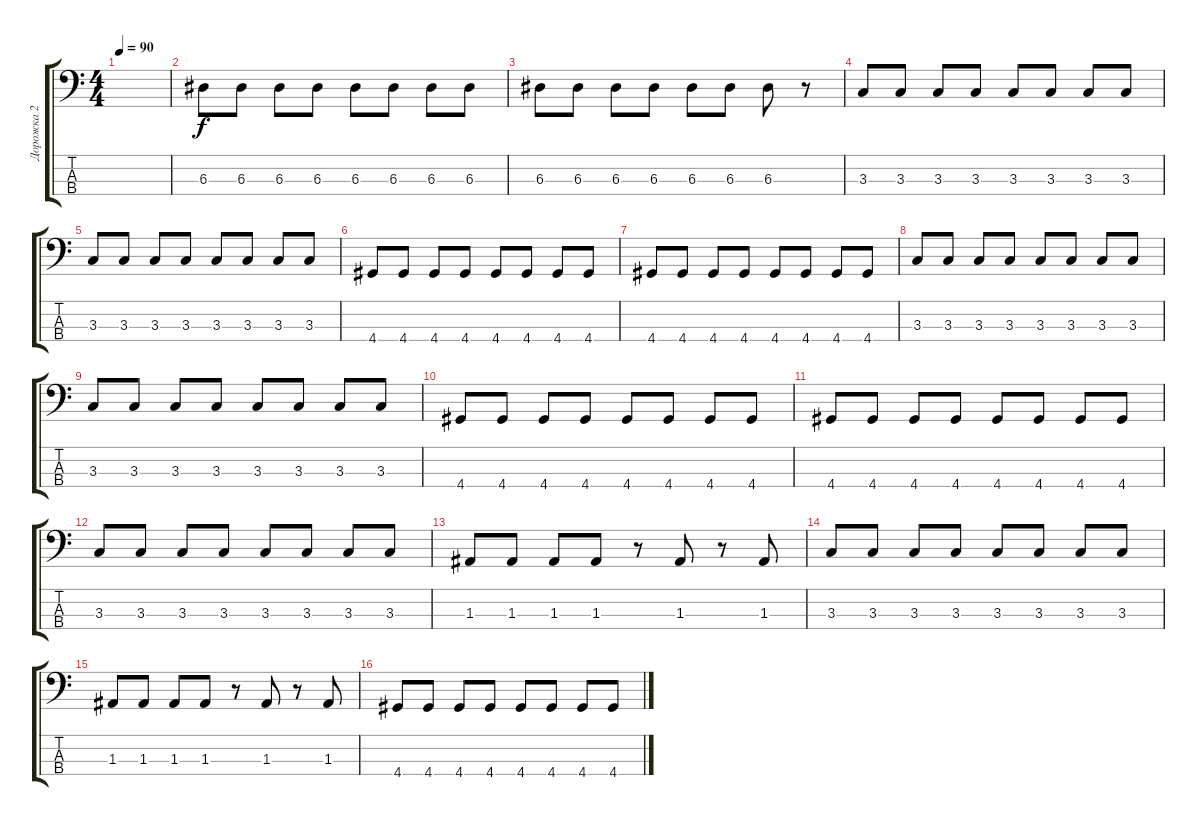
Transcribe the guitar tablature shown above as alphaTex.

\track ("Дорожка 2" "Дорожка 2") {instrument electricbassfinger}
\staff {score tabs}
\tuning (G2 D2 A1 E1) {hide}
\ts (4 4)
\tempo 90
\clef f4
\ks c
|
6.3.8 6.3.8 6.3.8 6.3.8 6.3.8 6.3.8 6.3.8 6.3.8 |
6.3.8 6.3.8 6.3.8 6.3.8 6.3.8 6.3.8 6.3.8 r.8 |
3.3.8 3.3.8 3.3.8 3.3.8 3.3.8 3.3.8 3.3.8 3.3.8 |
3.3.8 3.3.8 3.3.8 3.3.8 3.3.8 3.3.8 3.3.8 3.3.8 |
4.4.8 4.4.8 4.4.8 4.4.8 4.4.8 4.4.8 4.4.8 4.4.8 |
4.4.8 4.4.8 4.4.8 4.4.8 4.4.8 4.4.8 4.4.8 4.4.8 |
3.3.8 3.3.8 3.3.8 3.3.8 3.3.8 3.3.8 3.3.8 3.3.8 |
3.3.8 3.3.8 3.3.8 3.3.8 3.3.8 3.3.8 3.3.8 3.3.8 |
4.4.8 4.4.8 4.4.8 4.4.8 4.4.8 4.4.8 4.4.8 4.4.8 |
4.4.8 4.4.8 4.4.8 4.4.8 4.4.8 4.4.8 4.4.8 4.4.8 |
3.3.8 3.3.8 3.3.8 3.3.8 3.3.8 3.3.8 3.3.8 3.3.8 |
1.3.8 1.3.8 1.3.8 1.3.8 r.8 1.3.8 r.8 1.3.8 |
3.3.8 3.3.8 3.3.8 3.3.8 3.3.8 3.3.8 3.3.8 3.3.8 |
1.3.8 1.3.8 1.3.8 1.3.8 r.8 1.3.8 r.8 1.3.8 |
4.4.8 4.4.8 4.4.8 4.4.8 4.4.8 4.4.8 4.4.8 4.4.8
